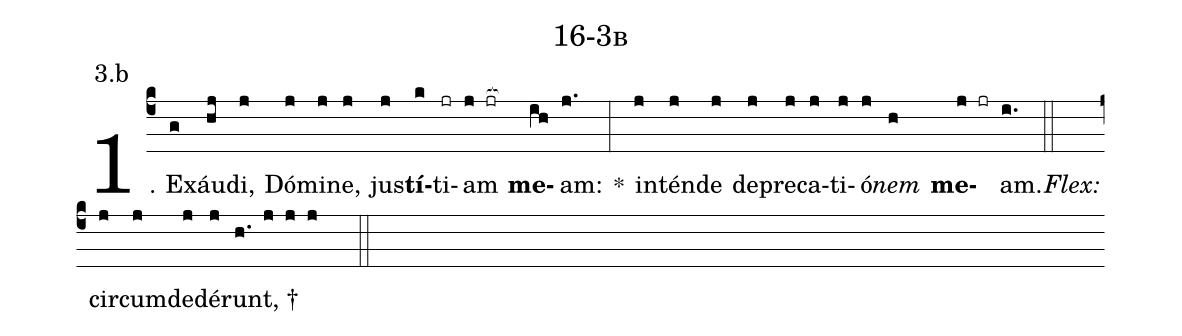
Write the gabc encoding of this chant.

name: 16-3b;
annotation: 3.b;
%%
(c4)1. Ex(g)áu(hj)di,(j) Dó(j)mi(j)ne,(j) jus(j)<b>tí</b>(k)ti(jr)am(j jr[ocb:1{]) <b>me</b>(ih[ocb:0}])am:(j.) *(:) in(j)tén(j)de(j) de(j)pre(j)ca(j)ti(j)ó(j)<i>nem</i>(h) <b>me</b>(j jr)am.(i.) (::)
<i>Flex:</i>()  cir(j)cum(j)de(j)dé(j)runt, †(h. j j j  ::)
